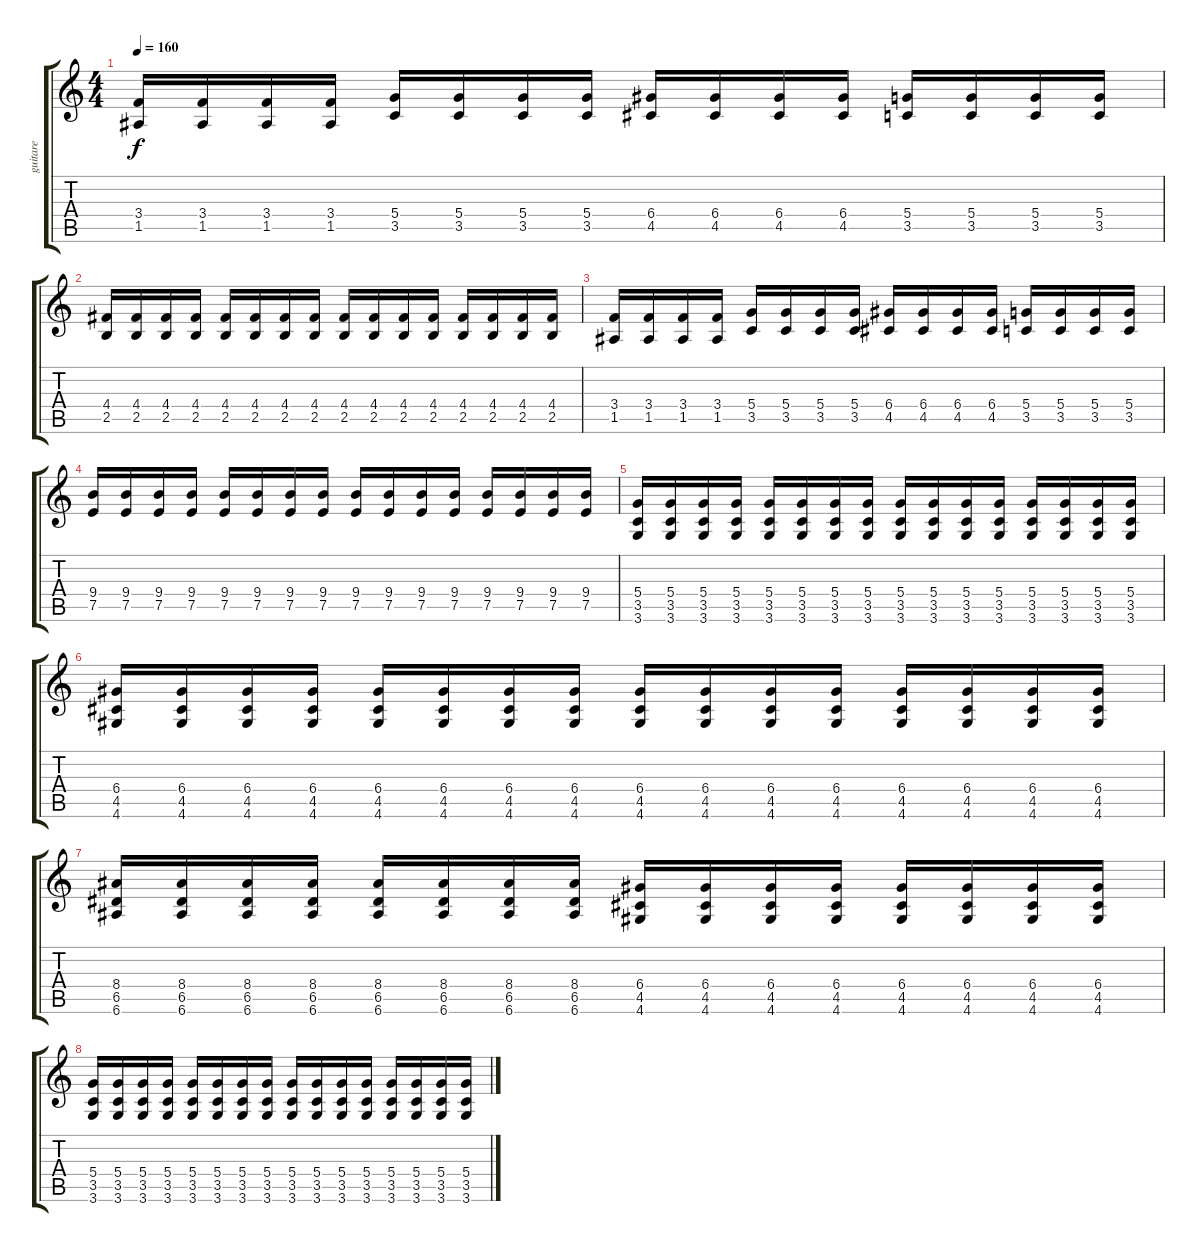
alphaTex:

\track ("guitare" "guitare") {instrument distortionguitar}
\staff {score tabs}
\tuning (E4 B3 G3 D3 A2 E2) {hide}
\ts (4 4)
\tempo 160
\clef g2
\ks c
(3.4 1.5).16{dy f} (3.4 1.5).16 (3.4 1.5).16 (3.4 1.5).16 (5.4 3.5).16 (5.4 3.5).16 (5.4 3.5).16 (5.4 3.5).16 (6.4 4.5).16 (6.4 4.5).16 (6.4 4.5).16 (6.4 4.5).16 (5.4 3.5).16 (5.4 3.5).16 (5.4 3.5).16 (5.4 3.5).16 |
(4.4 2.5).16 (4.4 2.5).16 (4.4 2.5).16 (4.4 2.5).16 (4.4 2.5).16 (4.4 2.5).16 (4.4 2.5).16 (4.4 2.5).16 (4.4 2.5).16 (4.4 2.5).16 (4.4 2.5).16 (4.4 2.5).16 (4.4 2.5).16 (4.4 2.5).16 (4.4 2.5).16 (4.4 2.5).16 |
(3.4 1.5).16 (3.4 1.5).16 (3.4 1.5).16 (3.4 1.5).16 (5.4 3.5).16 (5.4 3.5).16 (5.4 3.5).16 (5.4 3.5).16 (6.4 4.5).16 (6.4 4.5).16 (6.4 4.5).16 (6.4 4.5).16 (5.4 3.5).16 (5.4 3.5).16 (5.4 3.5).16 (5.4 3.5).16 |
(9.4 7.5).16 (9.4 7.5).16 (9.4 7.5).16 (9.4 7.5).16 (9.4 7.5).16 (9.4 7.5).16 (9.4 7.5).16 (9.4 7.5).16 (9.4 7.5).16 (9.4 7.5).16 (9.4 7.5).16 (9.4 7.5).16 (9.4 7.5).16 (9.4 7.5).16 (9.4 7.5).16 (9.4 7.5).16 |
(5.4 3.5 3.6).16 (5.4 3.5 3.6).16 (5.4 3.5 3.6).16 (5.4 3.5 3.6).16 (5.4 3.5 3.6).16 (5.4 3.5 3.6).16 (5.4 3.5 3.6).16 (5.4 3.5 3.6).16 (5.4 3.5 3.6).16 (5.4 3.5 3.6).16 (5.4 3.5 3.6).16 (5.4 3.5 3.6).16 (5.4 3.5 3.6).16 (5.4 3.5 3.6).16 (5.4 3.5 3.6).16 (5.4 3.5 3.6).16 |
(6.4 4.5 4.6).16 (6.4 4.5 4.6).16 (6.4 4.5 4.6).16 (6.4 4.5 4.6).16 (6.4 4.5 4.6).16 (6.4 4.5 4.6).16 (6.4 4.5 4.6).16 (6.4 4.5 4.6).16 (6.4 4.5 4.6).16 (6.4 4.5 4.6).16 (6.4 4.5 4.6).16 (6.4 4.5 4.6).16 (6.4 4.5 4.6).16 (6.4 4.5 4.6).16 (6.4 4.5 4.6).16 (6.4 4.5 4.6).16 |
(8.4 6.5 6.6).16 (8.4 6.5 6.6).16 (8.4 6.5 6.6).16 (8.4 6.5 6.6).16 (8.4 6.5 6.6).16 (8.4 6.5 6.6).16 (8.4 6.5 6.6).16 (8.4 6.5 6.6).16 (6.4 4.5 4.6).16 (6.4 4.5 4.6).16 (6.4 4.5 4.6).16 (6.4 4.5 4.6).16 (6.4 4.5 4.6).16 (6.4 4.5 4.6).16 (6.4 4.5 4.6).16 (6.4 4.5 4.6).16 |
(5.4 3.5 3.6).16 (5.4 3.5 3.6).16 (5.4 3.5 3.6).16 (5.4 3.5 3.6).16 (5.4 3.5 3.6).16 (5.4 3.5 3.6).16 (5.4 3.5 3.6).16 (5.4 3.5 3.6).16 (5.4 3.5 3.6).16 (5.4 3.5 3.6).16 (5.4 3.5 3.6).16 (5.4 3.5 3.6).16 (5.4 3.5 3.6).16 (5.4 3.5 3.6).16 (5.4 3.5 3.6).16 (5.4 3.5 3.6).16
